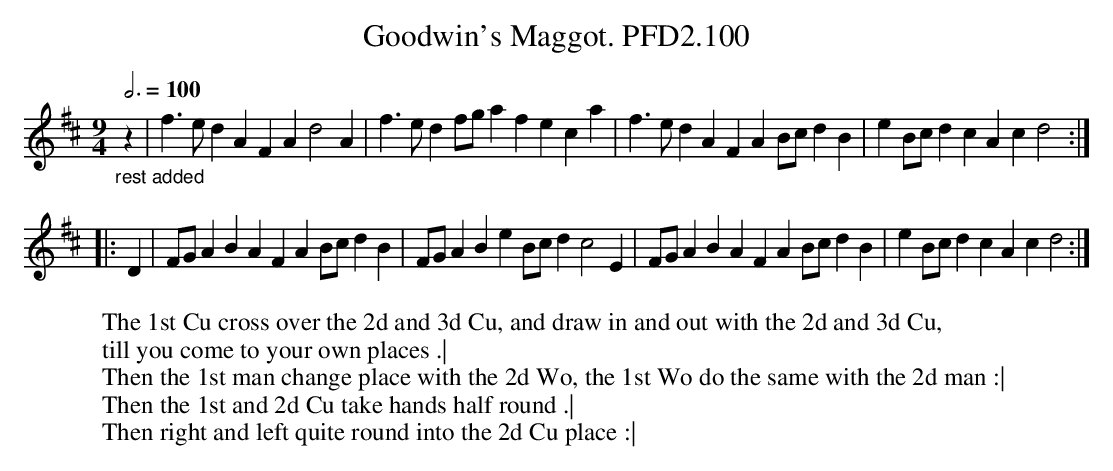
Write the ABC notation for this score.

X:1
T:Goodwin's Maggot. PFD2.100
M:9/4
L:1/4
Q:3/4=100
W:The 1st Cu cross over the 2d and 3d Cu, and draw in and out with the 2d and 3d Cu,
W:till you come to your own places .|
W:Then the 1st man change place with the 2d Wo, the 1st Wo do the same with the 2d man :|
W:Then the 1st and 2d Cu take hands half round .|
W:Then right and left quite round into the 2d Cu place :|
K:D
"_rest added"z|f>ed AFA d2A|f>ed f/g/af eca|f>ed AFA B/c/dB|eB/c/d cAc d2:|
|:D|F/G/AB AFA B/c/dB|F/G/AB eB/c/d c2E|F/G/AB AFA B/c/dB|eB/c/d cAc d2:|
